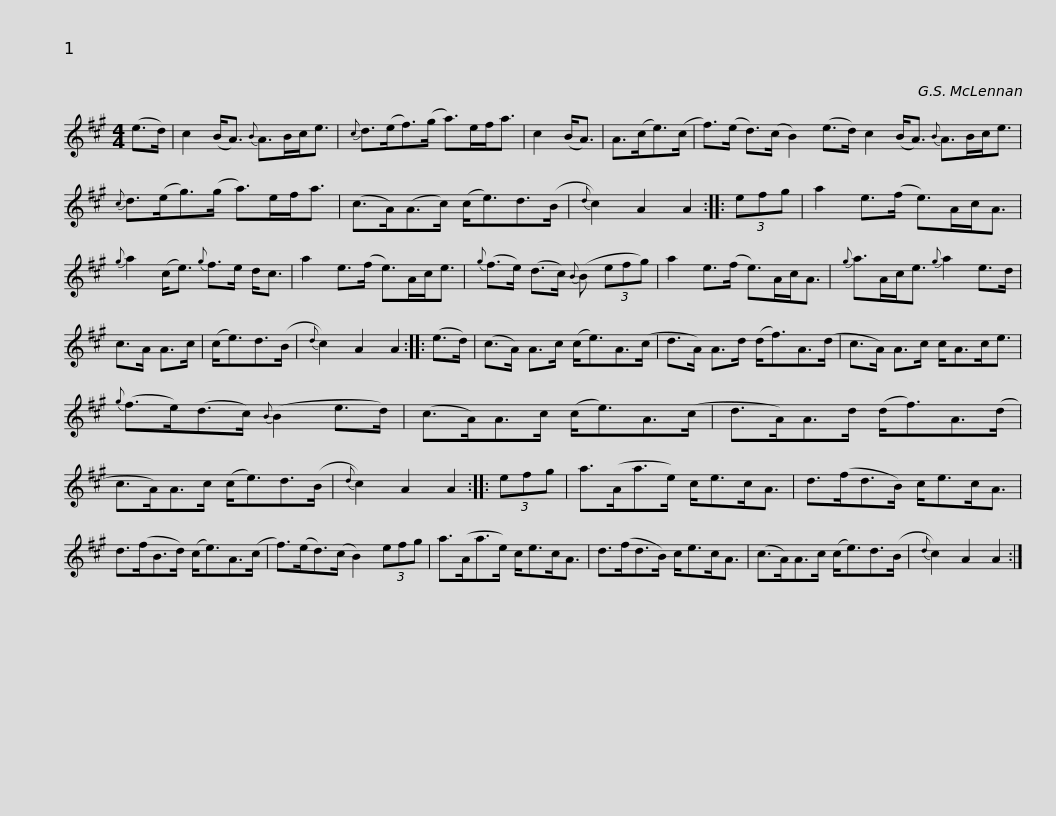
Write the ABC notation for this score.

X:1
L:1/8
M:4/4
I:linebreak $
K:A
V:1 treble
V:1
 (e>d) | c2 (B<A){B} A>Bc<e |{c} d>(ef>)(g a>)ef<a | c2 (B<A) | A>(ce>)(c |$ %5
 f>)(e d>)(c B2) (e>d) c2 (B<A){B} A>Bc<e |{c} d>(eg>)(g a>)ef<a | (c>A)(A>c) (c<e)d>(B |{d} c2) A2 A2 ::$ (3efg | %10
 a2 e>(f e>)Ac<A |{g} a2 (c<e){g} f>e d<c | a2 e>(f e>)Ac<e |{g} (f>e) (d>c){B} (B (3efg) |$ a2 e>(f e>)Ac<A | %15
{g} a>Ac<e{g} a2 e>d | c>A A>c | (c<e)d>(B |{d} c2) A2 A2 :: (e>d) |$ %20
 (c>A) A>c (c<e)A>(c | d>A) A>d (d<f)A>(d | c>A) A>c c<Ac<e |{g} (f>e)(d>c){B} (B2 e>d) |$ (c>A)A>c (c<e)A>(c | %25
 d>A)A>d (d<f)A>(d | c>A)A>c (c<e)d>(B |{d} c2) A2 A2 :: (3efg |$ a>(Aa>e) c<ec<A | %30
 d>(fd>B) c<ec<A | d>(fB>d) (c<e)A>(c | f>)(ed>)(c B2) (3efg |$ a>(Aa>e) c<ec<A | d>(fd>B) c<ec<A | %35
 (c>A)A>c (c<e)d>(B |{d} c2) A2 A2 :| %37
